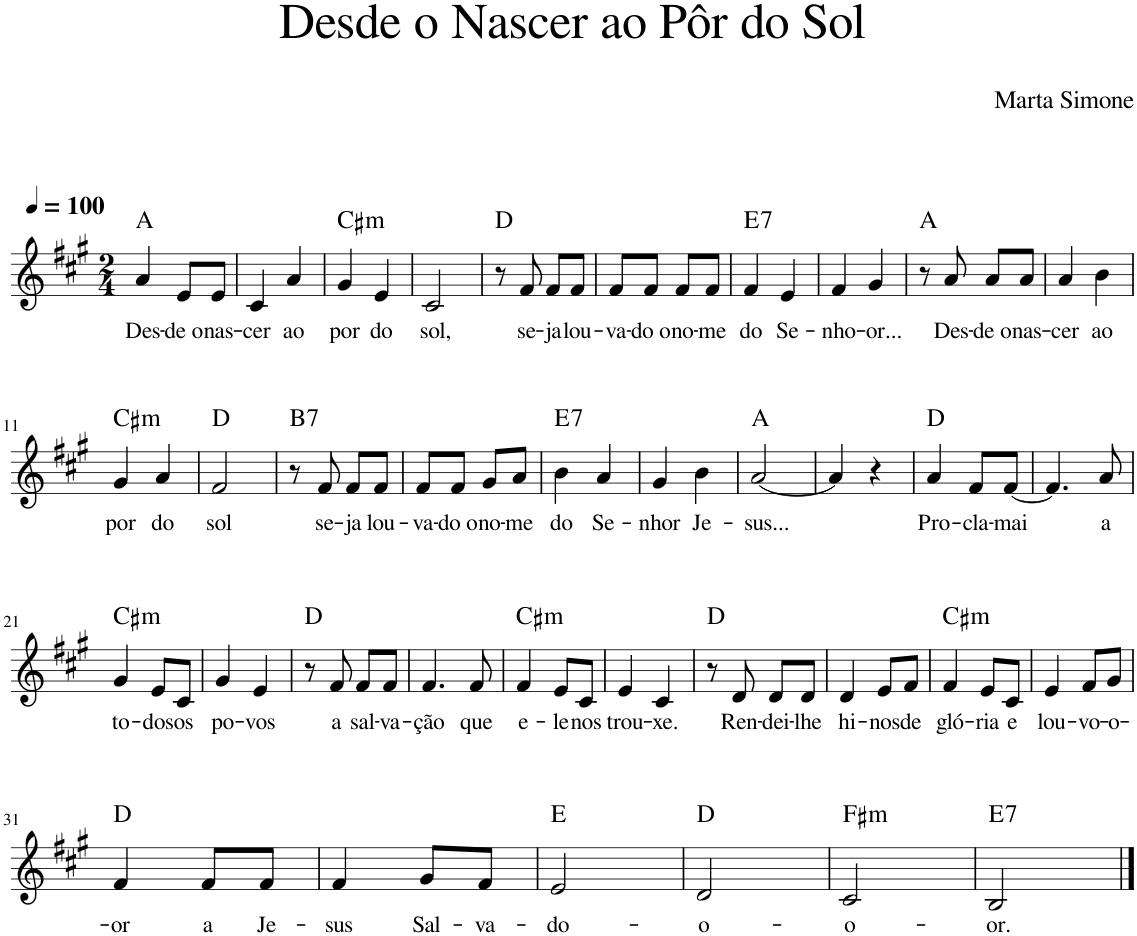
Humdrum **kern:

**kern	**text	**harte
*part1	*part1	*part1
*staff1	*staff1	*
*I"Voz	*	*
*I'Vo.	*	*
*clefG2	*	*
*k[f#c#g#]	*	*
*M2/4	*	*
*MM100	*	*
=1	=1	=1
!	!LO:LY:b	!
4a/	Des-	A:maj
!	!LO:LY:b	!
8e/L	-de o	.
!	!LO:LY:b	!
8e/J	nas-	.
=2	=2	=2
!	!LO:LY:b	!
4c#/	-cer	.
!	!LO:LY:b	!
4a/	ao	.
=3	=3	=3
!	!LO:LY:b	!LO:H:kt=m
4g#/	por	C#:min
!	!LO:LY:b	!
4e/	do	.
=4	=4	=4
!	!LO:LY:b	!
2c#/	sol,	.
=5	=5	=5
8r	.	D:maj
!	!LO:LY:b	!
8f#/	se-	.
!	!LO:LY:b	!
8f#/L	-ja	.
!	!LO:LY:b	!
8f#/J	lou-	.
=6	=6	=6
!	!LO:LY:b	!
8f#/L	-va-	.
!	!LO:LY:b	!
8f#/J	-do o	.
!	!LO:LY:b	!
8f#/L	no-	.
!	!LO:LY:b	!
8f#/J	-me	.
=7	=7	=7
!	!LO:LY:b	!LO:H:kt=7
4f#/	do	E:7
!	!LO:LY:b	!
4e/	Se-	.
=8	=8	=8
!	!LO:LY:b	!
4f#/	-nho-	.
!	!LO:LY:b	!
4g#/	-or...	.
=9	=9	=9
8r	.	A:maj
!	!LO:LY:b	!
8a/	Des-	.
!	!LO:LY:b	!
8a/L	-de o	.
!	!LO:LY:b	!
8a/J	nas-	.
=10	=10	=10
!	!LO:LY:b	!
4a/	-cer	.
!	!LO:LY:b	!
4b\	ao	.
!!LO:LB:g=z
=11	=11	=11
!	!LO:LY:b	!LO:H:kt=m
4g#/	por	C#:min
!	!LO:LY:b	!
4a/	do	.
=12	=12	=12
!	!LO:LY:b	!
2f#/	sol	D:maj
=13	=13	=13
!	!	!LO:H:kt=7
8r	.	B:7
!	!LO:LY:b	!
8f#/	se-	.
!	!LO:LY:b	!
8f#/L	-ja	.
!	!LO:LY:b	!
8f#/J	lou-	.
=14	=14	=14
!	!LO:LY:b	!
8f#/L	-va-	.
!	!LO:LY:b	!
8f#/J	-do o	.
!	!LO:LY:b	!
8g#/L	no-	.
!	!LO:LY:b	!
8a/J	-me	.
=15	=15	=15
!	!LO:LY:b	!LO:H:kt=7
4b\	do	E:7
!	!LO:LY:b	!
4a/	Se-	.
=16	=16	=16
!	!LO:LY:b	!
4g#/	-nhor	.
!	!LO:LY:b	!
4b\	Je-	.
=17	=17	=17
!	!LO:LY:b	!
[2a/	-sus...	A:maj
=18	=18	=18
4a/]	.	.
4r	.	.
=19	=19	=19
!	!LO:LY:b	!
4a/	Pro-	D:maj
!	!LO:LY:b	!
8f#/L	-cla-	.
!	!LO:LY:b	!
[8f#/J	-mai	.
=20	=20	=20
4.f#/]	.	.
!	!LO:LY:b	!
8a/	a	.
!!LO:LB:g=z
=21	=21	=21
!	!LO:LY:b	!LO:H:kt=m
4g#/	to-	C#:min
!	!LO:LY:b	!
8e/L	-dos	.
!	!LO:LY:b	!
8c#/J	os	.
=22	=22	=22
!	!LO:LY:b	!
4g#/	po-	.
!	!LO:LY:b	!
4e/	-vos	.
=23	=23	=23
8r	.	D:maj
!	!LO:LY:b	!
8f#/	a	.
!	!LO:LY:b	!
8f#/L	sal-	.
!	!LO:LY:b	!
8f#/J	-va-	.
=24	=24	=24
!	!LO:LY:b	!
4.f#/	-ção	.
!	!LO:LY:b	!
8f#/	que	.
=25	=25	=25
!	!LO:LY:b	!LO:H:kt=m
4f#/	e-	C#:min
!	!LO:LY:b	!
8e/L	-le	.
!	!LO:LY:b	!
8c#/J	nos	.
=26	=26	=26
!	!LO:LY:b	!
4e/	trou-	.
!	!LO:LY:b	!
4c#/	-xe.	.
=27	=27	=27
8r	.	D:maj
!	!LO:LY:b	!
8d/	Ren-	.
!	!LO:LY:b	!
8d/L	-dei-	.
!	!LO:LY:b	!
8d/J	-lhe	.
=28	=28	=28
!	!LO:LY:b	!
4d/	hi-	.
!	!LO:LY:b	!
8e/L	-nos	.
!	!LO:LY:b	!
8f#/J	de	.
=29	=29	=29
!	!LO:LY:b	!LO:H:kt=m
4f#/	gló-	C#:min
!	!LO:LY:b	!
8e/L	-ria	.
!	!LO:LY:b	!
8c#/J	e	.
=30	=30	=30
!	!LO:LY:b	!
4e/	lou-	.
!	!LO:LY:b	!
8f#/L	-vo-	.
!	!LO:LY:b	!
8g#/J	-o-	.
!!LO:LB:g=z
=31	=31	=31
!	!LO:LY:b	!
4f#/	-or	D:maj
!	!LO:LY:b	!
8f#/L	a	.
!	!LO:LY:b	!
8f#/J	Je-	.
=32	=32	=32
!	!LO:LY:b	!
4f#/	-sus	.
!	!LO:LY:b	!
8g#/L	Sal-	.
!	!LO:LY:b	!
8f#/J	-va-	.
=33	=33	=33
!	!LO:LY:b	!
2e/	-do-	E:maj
=34	=34	=34
!	!LO:LY:b	!
2d/	-o-	D:maj
=35	=35	=35
!	!LO:LY:b	!LO:H:kt=m
2c#/	-o-	F#:min
=36	=36	=36
!	!LO:LY:b	!LO:H:kt=7
2B/	-or.	E:7
==	==	==
*-	*-	*-
